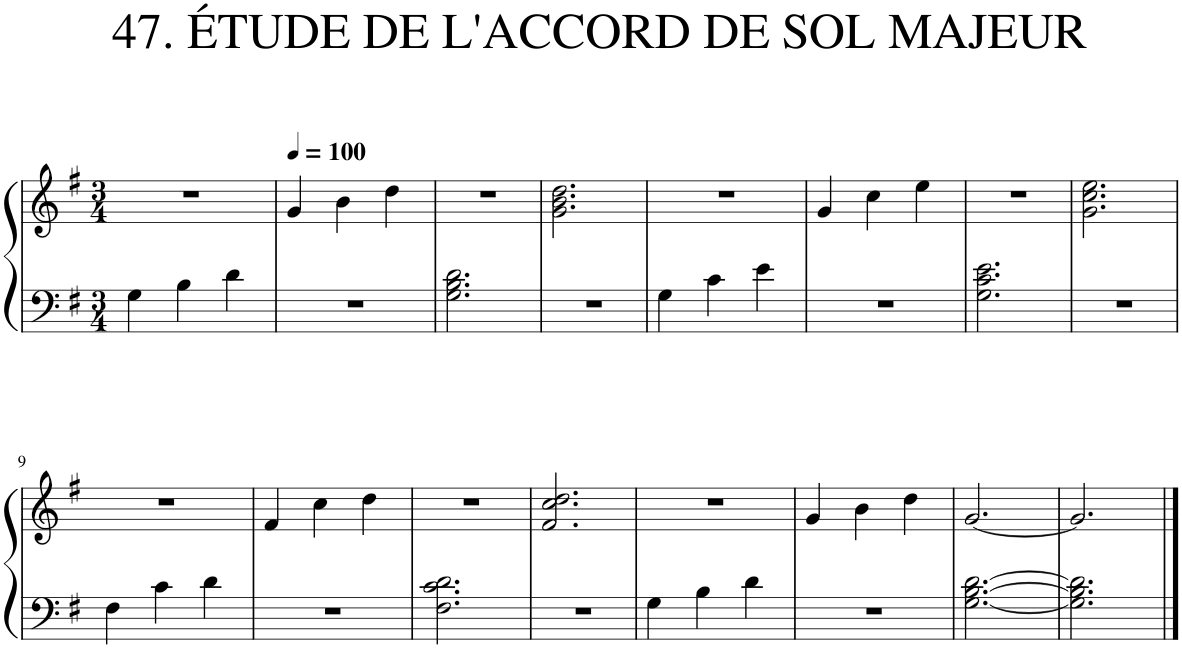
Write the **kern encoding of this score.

**kern	**kern
*part1	*part1
*staff2	*staff1
*I"Piano	*
*I'Pno.	*
*clefF4	*clefG2
*k[f#]	*k[f#]
*M3/4	*M3/4
=1	=1
4G\	2.r
4B\	.
4d\	.
=2	=2
*	*MM100
2.r	4g/
.	4b\
.	4dd\
=3	=3
2.G\ 2.B\ 2.d\	2.r
=4	=4
2.r	2.g\ 2.b\ 2.dd\
=5	=5
4G\	2.r
4c\	.
4e\	.
=6	=6
2.r	4g/
.	4cc\
.	4ee\
=7	=7
2.G\ 2.c\ 2.e\	2.r
=8	=8
2.r	2.g\ 2.cc\ 2.ee\
!!LO:LB:g=z
=9	=9
4F#\	2.r
4c\	.
4d\	.
=10	=10
2.r	4f#/
.	4cc\
.	4dd\
=11	=11
2.F#\ 2.c\ 2.d\	2.r
=12	=12
2.r	2.f#/ 2.cc/ 2.dd/
=13	=13
4G\	2.r
4B\	.
4d\	.
=14	=14
2.r	4g/
.	4b\
.	4dd\
=15	=15
[2.G\ [2.B\ [2.d\	[2.g/
=16	=16
2.G\] 2.B\] 2.d\]	2.g/]
==	==
*-	*-
